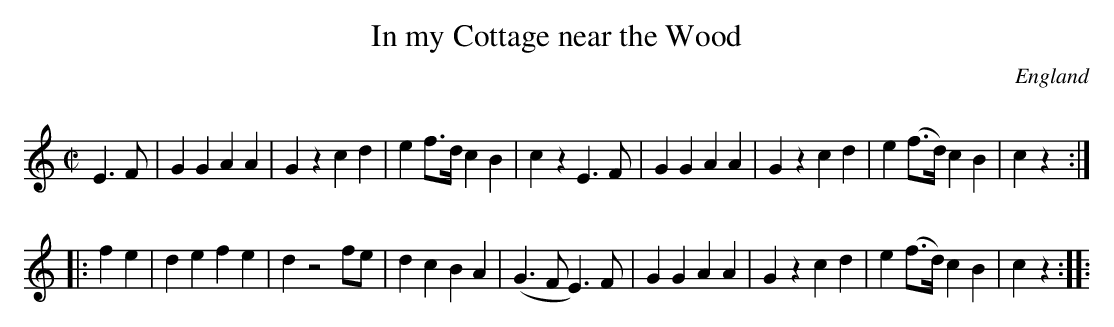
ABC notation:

X:1
T:In my Cottage near the Wood
L:1/8
M:C|
O:England
Q:Andantino
K:C major
E3F | \
G2G2 A2A2 | G2z2 c2d2 | e2f>d   c2B2 | c2z2 E3F | \
G2G2 A2A2 | G2z2 c2d2 | e2(f>d) c2B2 | c2z2 ::
f2e2 | \
d2e2 f2e2 | d2 z4  fe | d2c2    B2A2 | (G3F E3)F | \
G2G2 A2A2 | G2z2 c2d2 | e2(f>d) c2B2 | c2z2 ::
